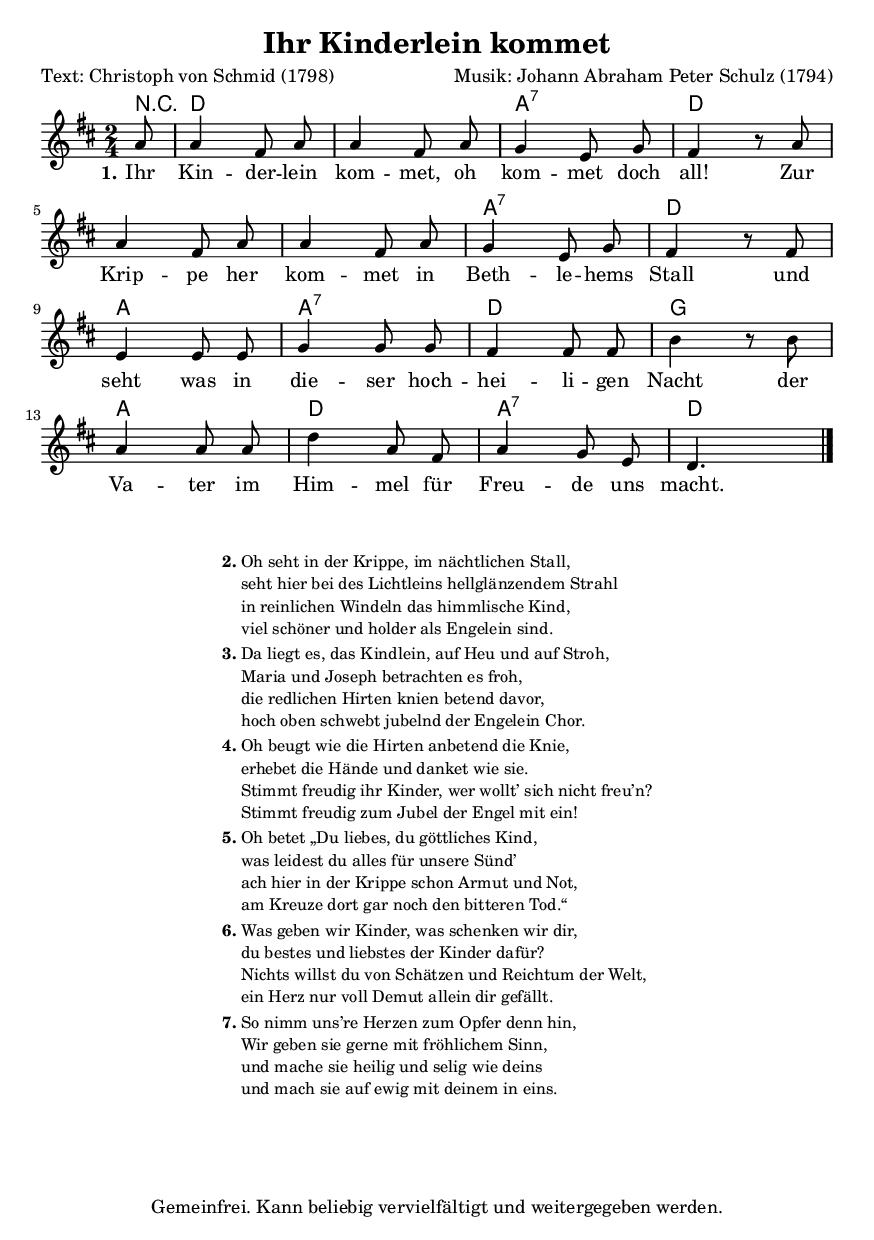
\version "2.12.3"

\include "default.ly"
\header {
  title="Ihr Kinderlein kommet"
  composer="Musik: Johann Abraham Peter Schulz (1794)"
  poet="Text: Christoph von Schmid (1798)"
  %arranger = "Satz: Th. Wesenigk"
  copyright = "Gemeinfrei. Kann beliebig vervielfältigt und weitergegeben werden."
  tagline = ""
}

#(set-global-staff-size 16)

Melodie=\relative c'' {
  \partial 8

  a8 | a4 fis8 a | a4 fis8 a | g4 e8 g | fis4 r8 a | \break
  a4 fis8 a | a4 fis8 a |
  % Takt 7
  g4 e8 g | fis4 r8 fis | \break
  e4 e8 e | g4 g8 g | fis4 fis8 fis | b4 r8 b | \break
  % Takt 13
  a4 a8 a | d4 a8 fis | a4 g8 e | d4. s8 \bar "|."
}


Akkorde= \chordmode {
  r8  d1 a2:7 d1. a2:7 d2
  % Takt 9
  a2 a2:7 d g a2 d2 a2:7 d
}

Text=\lyricmode {
  \set stanza = "1."
  Ihr Kin -- der -- lein kom -- met,
  oh kom -- met doch all!
  Zur Krip -- pe her kom -- met
  in Beth -- le -- hems Stall
  und seht was in die -- ser
  hoch -- hei -- li -- gen Nacht
  der Va -- ter im Him -- mel
  für Freu -- de uns macht.
}


\score{
  <<
    \new ChordNames {\Akkorde}
    \new Voice = "Melodie" {
      \autoBeamOff
      \clef violin
      \key d \major
      \time 2/4
      \Melodie
    }
    \new Lyrics = Strophe \lyricsto Melodie \Text
  >>
  %\midi{}
}


\markup { \smaller
  \fill-line {
    \hspace #0.1 % Linker Rand
    \column {
      \line { \column { " " } } % Leerzeile wg. Abstand ^^
      \line { \bold "2."
        \column {
          "Oh seht in der Krippe, im nächtlichen Stall,"
          "seht hier bei des Lichtleins hellglänzendem Strahl"
          "in reinlichen Windeln das himmlische Kind,"
          "viel schöner und holder als Engelein sind."
        }
      }
      \hspace #0.5 % Vertikaler Strophenzwischenraum
      \line { \bold "3."
        \column {
          "Da liegt es, das Kindlein, auf Heu und auf Stroh,"
          "Maria und Joseph betrachten es froh,"
          "die redlichen Hirten knien betend davor,"
          "hoch oben schwebt jubelnd der Engelein Chor."
        }
      }
      \hspace #0.5 % Vertikaler Strophenzwischenraum
      \line { \bold "4."
        \column {
          "Oh beugt wie die Hirten anbetend die Knie,"
          "erhebet die Hände und danket wie sie."
          "Stimmt freudig ihr Kinder, wer wollt’ sich nicht freu’n?"
          "Stimmt freudig zum Jubel der Engel mit ein!"
        }
      }
      \line { \column { " " } }
      \line { \bold "5."
        \column {
          "Oh betet „Du liebes, du göttliches Kind,"
          "was leidest du alles für unsere Sünd’"
          "ach hier in der Krippe schon Armut und Not,"
          "am Kreuze dort gar noch den bitteren Tod.“"
        }
      }
      \hspace #0.5 % Vertikaler Strophenzwischenraum
      \line { \bold "6."
        \column {
          "Was geben wir Kinder, was schenken wir dir,"
          "du bestes und liebstes der Kinder dafür?"
          "Nichts willst du von Schätzen und Reichtum der Welt,"
          "ein Herz nur voll Demut allein dir gefällt."
        }
      }
      \hspace #0.5 % Vertikaler Strophenzwischenraum
      \line { \bold "7."
        \column {
          "So nimm uns’re Herzen zum Opfer denn hin,"
          "Wir geben sie gerne mit fröhlichem Sinn,"
          "und mache sie heilig und selig wie deins"
          "und mach sie auf ewig mit deinem in eins."
        }
      }
    }
    \hspace #0.1 % Rechter Rand
  }
}

 % some settings % vim: sw=2 et
